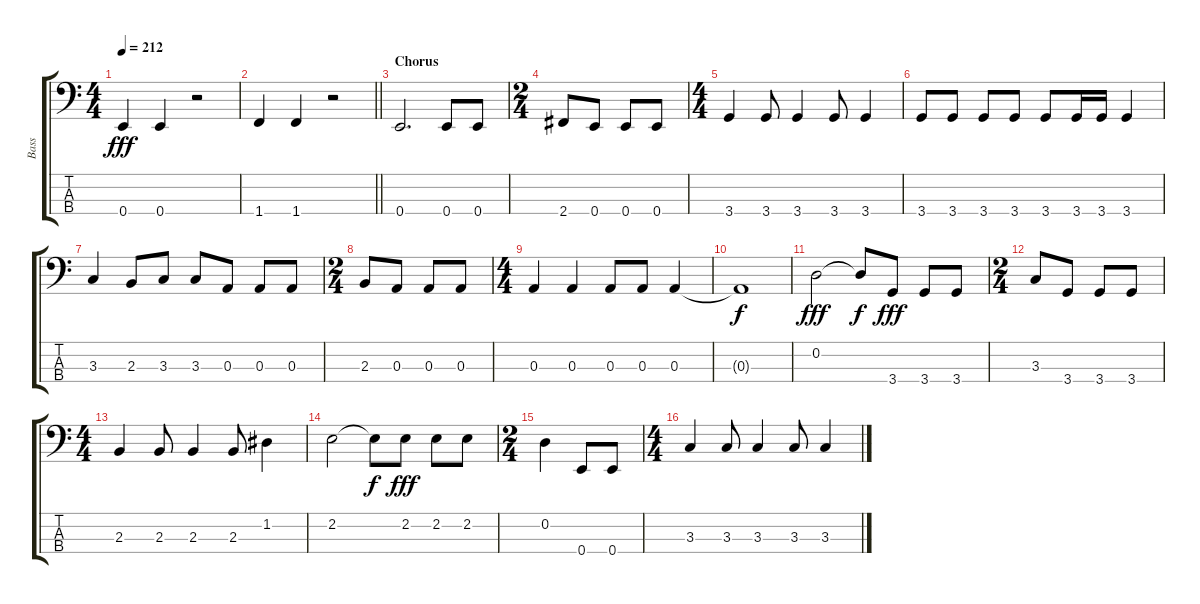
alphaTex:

\track ("Bass" "Bass") {instrument electricbassfinger}
\staff {score tabs}
\tuning (G2 D2 A1 E1) {hide}
\ts (4 4)
\tempo 212
\clef f4
\ks c
0.4.4{dy fff} 0.4.4 r.2 |
\barLineRight lightlight
1.4.4 1.4.4 r.2 |
\section ("" "Chorus")
0.4.2{d} 0.4.8 0.4.8 |
\ts (2 4)
2.4.8 0.4.8 0.4.8 0.4.8 |
\ts (4 4)
3.4.4 3.4.8 3.4.4 3.4.8 3.4.4 |
3.4.8 3.4.8 3.4.8 3.4.8 3.4.8 3.4.16 3.4.16 3.4.4 |
3.3.4 2.3.8 3.3.8 3.3.8 0.3.8 0.3.8 0.3.8 |
\ts (2 4)
2.3.8 0.3.8 0.3.8 0.3.8 |
\ts (4 4)
0.3.4 0.3.4 0.3.8 0.3.8 0.3.4 |
0.3{t}.1{dy f} |
0.2.2{dy fff} 0.2{t}.8{dy f} 3.4.8{dy fff} 3.4.8 3.4.8 |
\ts (2 4)
3.3.8 3.4.8 3.4.8 3.4.8 |
\ts (4 4)
2.3.4 2.3.8 2.3.4 2.3.8 1.2.4 |
2.2.2 2.2{t}.8{dy f} 2.2.8{dy fff} 2.2.8 2.2.8 |
\ts (2 4)
0.2.4 0.4.8 0.4.8 |
\ts (4 4)
3.3.4 3.3.8 3.3.4 3.3.8 3.3.4
